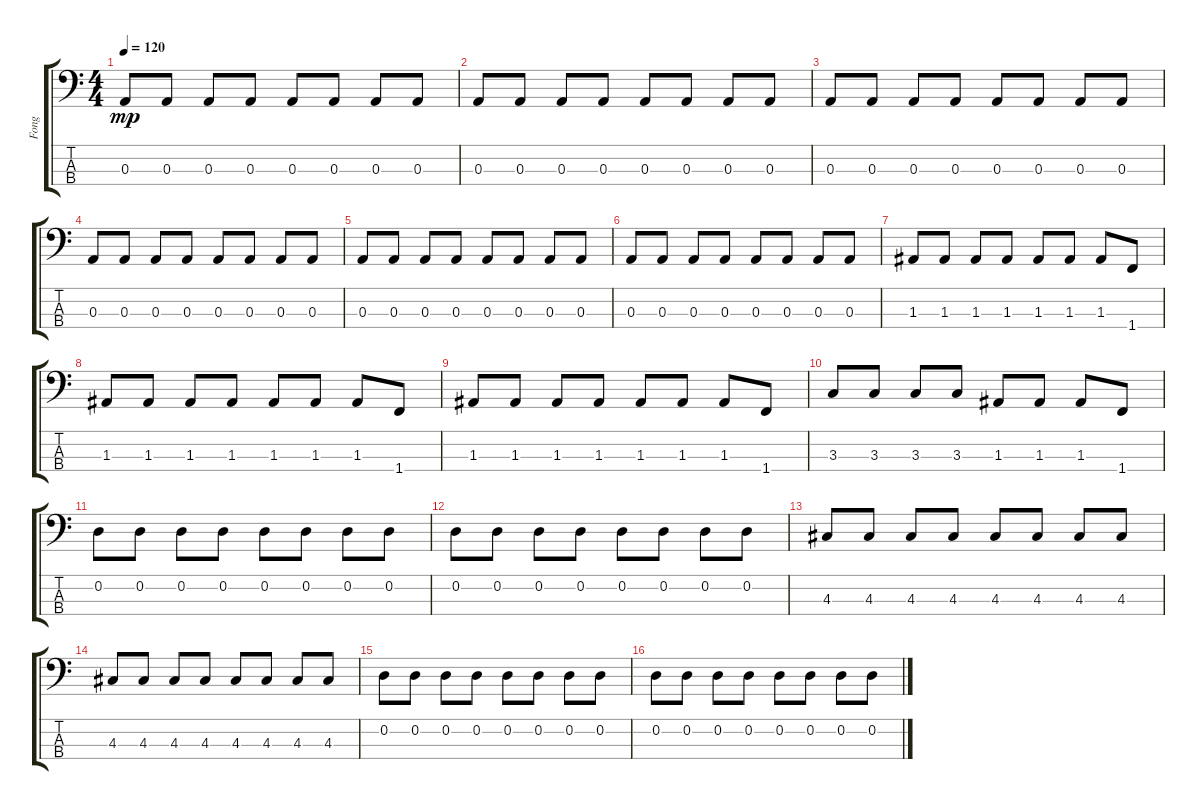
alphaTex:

\track ("Fong" "Fong") {instrument electricbasspick}
\staff {score tabs}
\tuning (G2 D2 A1 E1) {hide}
\ts (4 4)
\tempo 120
\clef f4
\ks c
0.3.8{dy mp} 0.3.8 0.3.8 0.3.8 0.3.8 0.3.8 0.3.8 0.3.8 |
0.3.8 0.3.8 0.3.8 0.3.8 0.3.8 0.3.8 0.3.8 0.3.8 |
0.3.8 0.3.8 0.3.8 0.3.8 0.3.8 0.3.8 0.3.8 0.3.8 |
0.3.8 0.3.8 0.3.8 0.3.8 0.3.8 0.3.8 0.3.8 0.3.8 |
0.3.8 0.3.8 0.3.8 0.3.8 0.3.8 0.3.8 0.3.8 0.3.8 |
0.3.8 0.3.8 0.3.8 0.3.8 0.3.8 0.3.8 0.3.8 0.3.8 |
1.3.8 1.3.8 1.3.8 1.3.8 1.3.8 1.3.8 1.3.8 1.4.8 |
1.3.8 1.3.8 1.3.8 1.3.8 1.3.8 1.3.8 1.3.8 1.4.8 |
1.3.8 1.3.8 1.3.8 1.3.8 1.3.8 1.3.8 1.3.8 1.4.8 |
3.3.8 3.3.8 3.3.8 3.3.8 1.3.8 1.3.8 1.3.8 1.4.8 |
0.2.8 0.2.8 0.2.8 0.2.8 0.2.8 0.2.8 0.2.8 0.2.8 |
0.2.8 0.2.8 0.2.8 0.2.8 0.2.8 0.2.8 0.2.8 0.2.8 |
4.3.8 4.3.8 4.3.8 4.3.8 4.3.8 4.3.8 4.3.8 4.3.8 |
4.3.8 4.3.8 4.3.8 4.3.8 4.3.8 4.3.8 4.3.8 4.3.8 |
0.2.8 0.2.8 0.2.8 0.2.8 0.2.8 0.2.8 0.2.8 0.2.8 |
0.2.8 0.2.8 0.2.8 0.2.8 0.2.8 0.2.8 0.2.8 0.2.8
